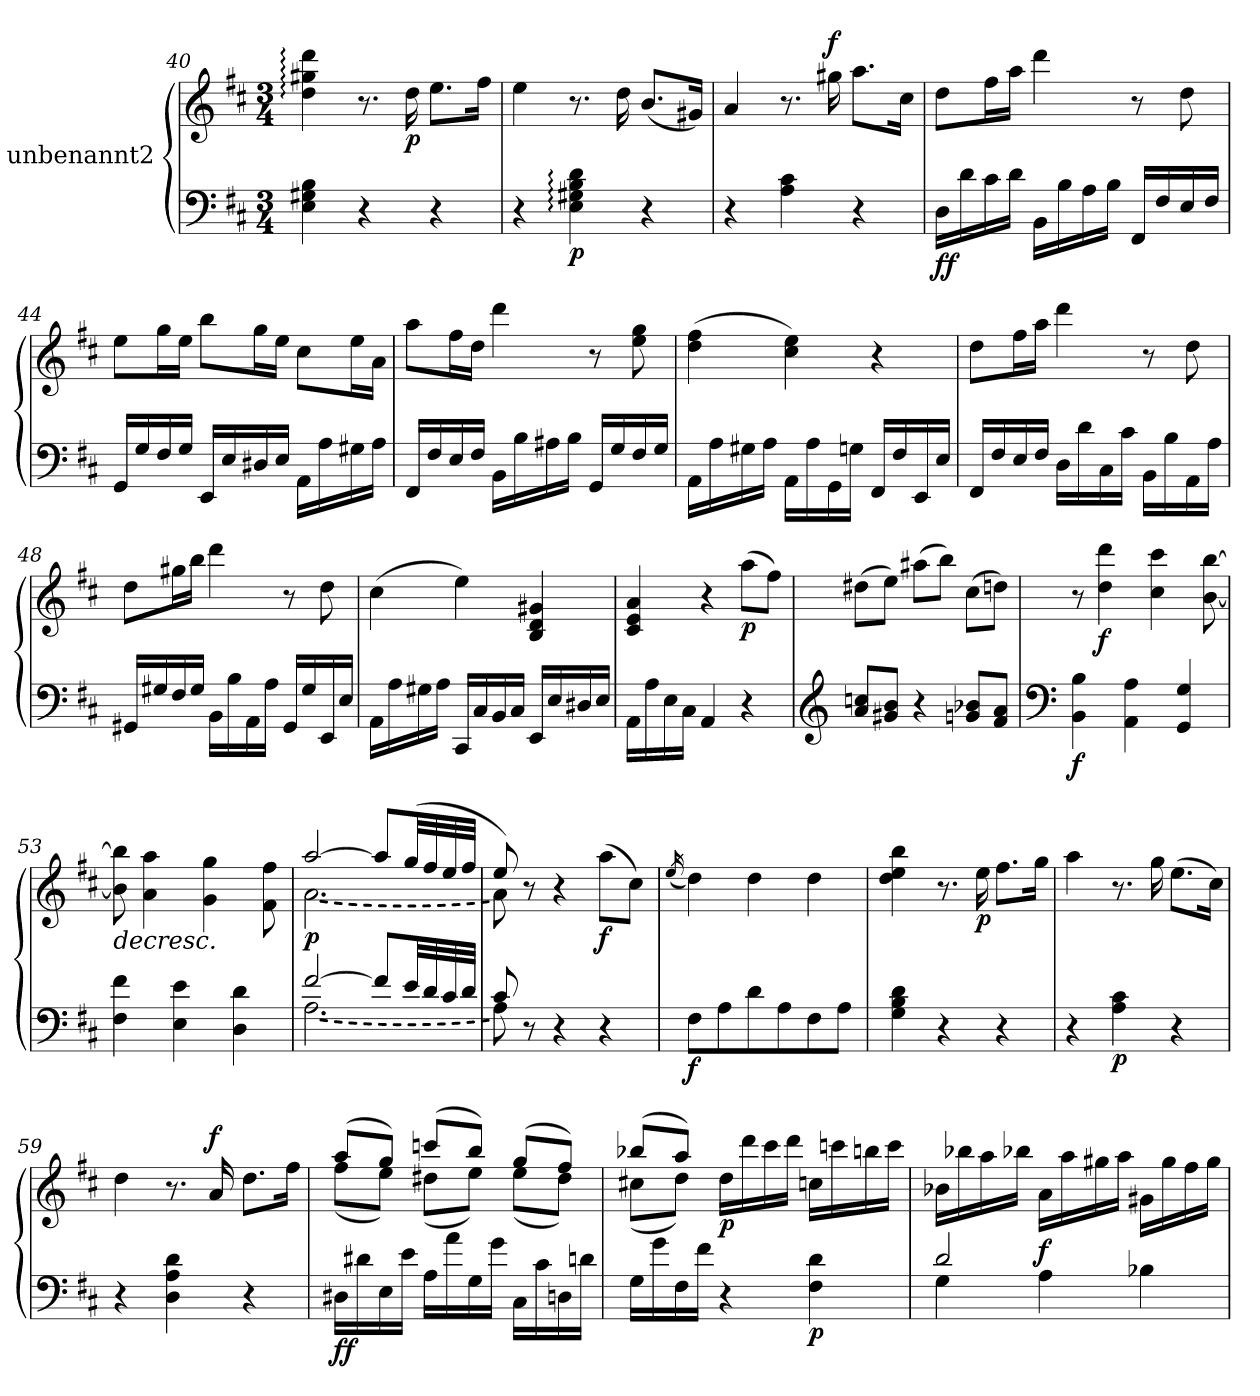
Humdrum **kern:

**kern	**kern	**dynam
*part1	*part1	*part1
*staff2	*staff1	*staff1/2
*I"unbenannt2	*	*
*clefF4	*clefG2	*
*k[f#c#]	*k[f#c#]	*
*M3/4	*M3/4	*
=40	=40	=40
4E\ 4G#X\ 4B\	4dd\: 4gg#X\: 4ddd\:	.
4r	8.r	.
!	!	!LO:DY:b
.	16dd\	p
4r	8.ee\L	.
.	16ff#\Jk	.
=41	=41	=41
4r	4ee\	.
!	!	!LO:DY:b=2
4E\: 4G#X\: 4B\: 4d\:	8.r	p
.	16dd\	.
4r	(<8.b/L	.
.	16g#X/Jk)	.
=42	=42	=42
4r	4a/	.
4A\ 4c#\	8.r	.
!	!	!LO:DY:a
.	16gg#X\	f
4r	8.aa\L	.
.	16cc#\Jk	.
=43	=43	=43
!	!	!LO:DY:b=2
!	!	!LO:DY:n=1:b
16D\LL	8dd\L	f f
16d\	.	.
16c#\	16ff#\L	.
16d\JJ	16aa\JJ	.
16BB\LL	4ddd\	.
16B\	.	.
16A\	.	.
16B\JJ	.	.
16FF#/LL	8r	.
16F#/	.	.
16E/	8dd\	.
16F#/JJ	.	.
=44	=44	=44
16GG/LL	8ee\L	.
16G/	.	.
16F#/	16gg\L	.
16G/JJ	16ee\JJ	.
16EE/LL	8bb\L	.
16E/	.	.
16D#X/	16gg\L	.
16E/JJ	16ee\JJ	.
16AA\LL	8cc#\L	.
16A\	.	.
16G#X\	16ee\L	.
16A\JJ	16a\JJ	.
=45	=45	=45
16FF#/LL	8aa\L	.
16F#/	.	.
16E/	16ff#\L	.
16F#/JJ	16dd\JJ	.
16BB\LL	4ddd\	.
16B\	.	.
16A#X\	.	.
16B\JJ	.	.
16GG/LL	8r	.
16G/	.	.
16F#/	8ee\ 8gg\	.
16G/JJ	.	.
=46	=46	=46
16AA\LL	(>4dd\ 4ff#\	.
16A\	.	.
16G#X\	.	.
16A\JJ	.	.
16AA\LL	4cc#\ 4ee\)	.
16A\	.	.
16GG\	.	.
16Gn\JJ	.	.
16FF#/LL	4r	.
16F#/	.	.
16EE/	.	.
16E/JJ	.	.
=47	=47	=47
16FF#/LL	8dd\L	.
16F#/	.	.
16E/	16ff#\L	.
16F#/JJ	16aa\JJ	.
16D\LL	4ddd\	.
16d\	.	.
16C#\	.	.
16c#\JJ	.	.
16BB\LL	8r	.
16B\	.	.
16AA\	8dd\	.
16A\JJ	.	.
=48	=48	=48
16GG#X/LL	8dd\L	.
16G#X/	.	.
16F#/	16gg#X\L	.
16G#/JJ	16bb\JJ	.
16BB\LL	4ddd\	.
16B\	.	.
16AA\	.	.
16A\JJ	.	.
16GG#/LL	8r	.
16G#/	.	.
16EE/	8dd\	.
16E/JJ	.	.
=49	=49	=49
16AA\LL	(>4cc#\	.
16A\	.	.
16G#X\	.	.
16A\JJ	.	.
16CC#/LL	4ee\)	.
16C#/	.	.
16BB/	.	.
16C#/JJ	.	.
16EE/LL	4B/ 4d/ 4g#X/	.
16E/	.	.
16D#X/	.	.
16E/JJ	.	.
=50	=50	=50
16AA\LL	4c#/ 4e/ 4a/	.
16A\	.	.
16E\	.	.
16C#\JJ	.	.
4AA/	4r	.
!	!	!LO:DY:b
4r	(>8aa\L	p
.	8ff#\J)	.
=51	=51	=51
*clefG2	*	*
8a/ 8ccn/L	(>8dd#X\L	.
8g#X/ 8b/J	8ee\J)	.
4r	(>8aa#X\L	.
.	8bb\J)	.
8gn/ 8b-X/L	(>8cc#\L	.
8f#/ 8a/J	8ddn\J)	.
=52	=52	=52
*clefF4	*	*
!	!	!LO:DY:b=2
4BB\ 4B\	8r	f
!	!	!LO:DY:b
.	4dd\ 4ddd\	f
4AA\ 4A\	.	.
.	4cc#\ 4ccc#\	.
4GG/ 4G/	.	.
.	[8b\ [8bb\	.
=53	=53	=53
!	!LO:TX:b:i:t=decresc.	!
4F#\ 4f#\	8b\] 8bb\]	.
.	4a\ 4aa\	.
4E\ 4e\	.	.
.	4g\ 4gg\	.
4D\ 4d\	.	.
.	8f#\ 8ff#\	.
=54	=54	=54
*^	*^	*
!	!LO:T:dash	!	!LO:T:dash	!LO:DY:b
[2f#/	[2.A\	[2aa/	[2.a\	p
8f#/L]	.	8aa/L]	.	.
32e/LL	.	(>32gg/LL	.	.
32d/	.	32ff#/	.	.
32c#/	.	32ee/	.	.
32d/JJJ	.	32ff#/JJJ	.	.
=55	=55	=55	=55	=55
8c#/	8A\]	8ee/)	8a\]	.
8r	2ryy	8r	2ryy	.
4r	.	4r	.	.
!	!	!	!	!LO:DY:b
4r	.	(>8aa\L	.	f
.	8ryy	8cc#\J)	8ryy	.
*v	*v	*	*	*
*	*v	*v	*
=56	=56	=56
.	(<16qee/	.
!	!	!LO:DY:b=2
8F#\L	4dd\)	f
8A\	.	.
8d\	4dd\	.
8A\	.	.
8F#\	4dd\	.
8A\J	.	.
=57	=57	=57
4G\ 4B\ 4d\	4dd\ 4ee\ 4bb\	.
4r	8.r	.
!	!	!LO:DY:b
.	16ee\	p
4r	8.ff#\L	.
.	16gg\Jk	.
=58	=58	=58
4r	4aa\	.
!	!	!LO:DY:b=2
4A\ 4c#\	8.r	p
.	16gg\	.
4r	(>8.ee\L	.
.	16cc#\Jk)	.
=59	=59	=59
4r	4dd\	.
4D\ 4A\ 4d\	8.r	.
!	!	!LO:DY:a
.	16a/	f
4r	8.dd\L	.
.	16ff#\Jk	.
=60	=60	=60
*	*^	*
!	!	!	!LO:DY:b=2
!	!	!	!LO:DY:n=1:b
16D#X\LL	(>8aa/L	(<8ff#\L	f f
16d#X\	.	.	.
16E\	8gg/J)	8ee\J)	.
16e\JJ	.	.	.
16A\LL	(>8cccn/L	(<8dd#X\L	.
16a\	.	.	.
16G\	8bb/J)	8ee\J)	.
16g\JJ	.	.	.
16C#\LL	(>8gg/L	(<8ee\L	.
16c#\	.	.	.
16Dn\	8ff#/J)	8dd#\J)	.
16dn\JJ	.	.	.
=61	=61	=61	=61
16G\LL	(>8bb-X/L	(<8cc#X\L	.
16g\	.	.	.
16F#\	8aa/J)	8dd\J)	.
16f#\JJ	.	.	.
!	!	!	!LO:DY:b
4r	16dd\LL	2ryy	p
.	16ddd\	.	.
.	16ccc#\	.	.
.	16ddd\JJ	.	.
!	!	!	!LO:DY:b=2
4F#\ 4d\	16ccn\LL	.	p
.	16cccn\	.	.
.	16bbn\	.	.
.	16ccc\JJ	.	.
*	*v	*v	*
=62	=62	=62
*^	*	*
2d/	4G\	16b-X\LL	.
.	.	16bb-X\	.
.	.	16aa\	.
.	.	16bb-X\JJ	.
!	!	!	!LO:DY:a=2
.	4A\	16a\LL	f
.	.	16aa\	.
.	.	16gg#X\	.
.	.	16aa\JJ	.
4B-X\	4ryy	16g#X\LL	.
.	.	16gg#\	.
.	.	16ff#\	.
.	.	16gg#\JJ	.
*v	*v	*	*
=	=	=
*-	*-	*-
